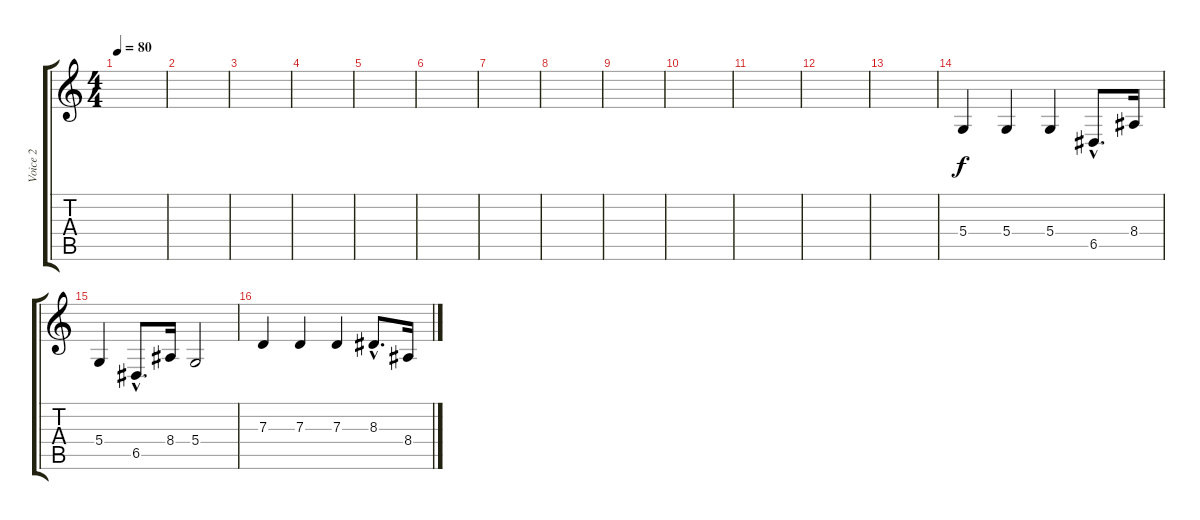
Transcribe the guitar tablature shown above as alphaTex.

\track ("Voice 2" "Voice 2") {instrument choiraahs}
\staff {score tabs}
\tuning (E4 B3 G3 D3 A2 E2) {hide}
\ts (4 4)
\tempo 80
\clef g2
\ks c
|
|
|
|
|
|
|
|
|
|
|
|
|
5.4.4 5.4.4 5.4.4 6.5{hac}.8{d} 8.4.16 |
5.4.4 6.5{hac}.8{d} 8.4.16 5.4.2 |
7.3.4 7.3.4 7.3.4 8.3{hac}.8{d} 8.4.16
